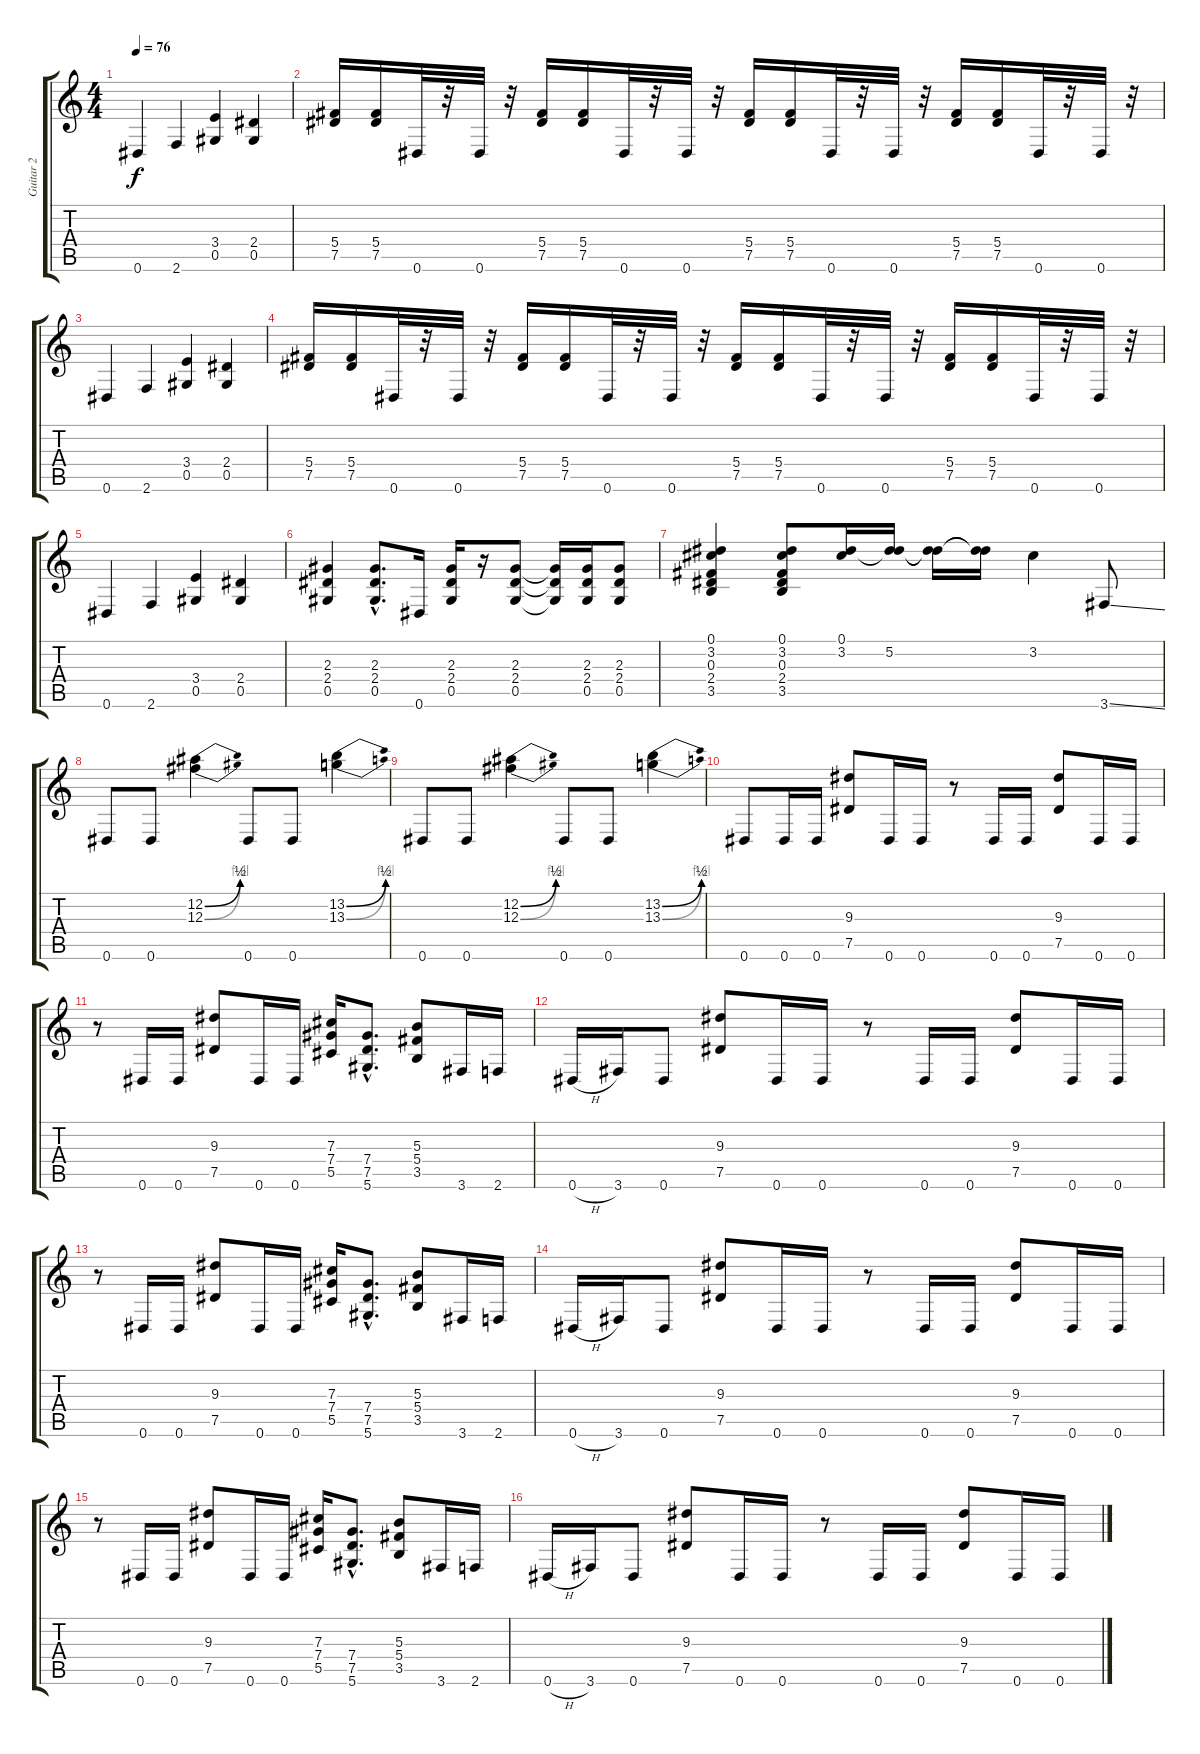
\track ("Guitar 2" "Guitar 2") {instrument distortionguitar}
\staff {score tabs}
\tuning (Eb4 Bb3 Gb3 Db3 Ab2 Eb2) {hide}
\ts (4 4)
\tempo 76
\clef g2
\ks c
0.6.4{dy f} 2.6.4 (3.4 0.5).4 (2.4 0.5).4 |
(5.4 7.5).16 (5.4 7.5).16 0.6.32 r.32 0.6.32 r.32 (5.4 7.5).16 (5.4 7.5).16 0.6.32 r.32 0.6.32 r.32 (5.4 7.5).16 (5.4 7.5).16 0.6.32 r.32 0.6.32 r.32 (5.4 7.5).16 (5.4 7.5).16 0.6.32 r.32 0.6.32 r.32 |
0.6.4 2.6.4 (3.4 0.5).4 (2.4 0.5).4 |
(5.4 7.5).16 (5.4 7.5).16 0.6.32 r.32 0.6.32 r.32 (5.4 7.5).16 (5.4 7.5).16 0.6.32 r.32 0.6.32 r.32 (5.4 7.5).16 (5.4 7.5).16 0.6.32 r.32 0.6.32 r.32 (5.4 7.5).16 (5.4 7.5).16 0.6.32 r.32 0.6.32 r.32 |
0.6.4 2.6.4 (3.4 0.5).4 (2.4 0.5).4 |
(2.3 2.4 0.5).4 (2.3{hac} 2.4{hac} 0.5{hac}).8{d} 0.6.16 (2.3 2.4 0.5).16 r.16 (2.3 2.4 0.5).8 (2.3{t} 2.4{t} 0.5{t}).16 (2.3 2.4 0.5).16 (2.3 2.4 0.5).8 |
(0.1 3.2 0.3 2.4 3.5).4 (0.1 3.2 0.3 2.4 3.5).8 (0.1 3.2).16 (0.1{t} 5.2).16 (0.1{t} 5.2{t}).16 (0.1{t} 5.2{t}).16 3.2.4 3.6{ss}.8 |
0.6.8 0.6.8 (12.2{be (bend 0 0 60 2)} 12.3{be (bend 0 0 60 4)}).4 0.6.8 0.6.8 (13.2{be (bend 0 0 60 2)} 13.3{be (bend 0 0 60 4)}).4 |
0.6.8 0.6.8 (12.2{be (bend 0 0 60 2)} 12.3{be (bend 0 0 60 4)}).4 0.6.8 0.6.8 (13.2{be (bend 0 0 60 2)} 13.3{be (bend 0 0 60 4)}).4 |
0.6.8 0.6.16 0.6.16 (9.3 7.5).8 0.6.16 0.6.16 r.8 0.6.16 0.6.16 (9.3 7.5).8 0.6.16 0.6.16 |
r.8 0.6.16 0.6.16 (9.3 7.5).8 0.6.16 0.6.16 (7.3 7.4 5.5).16 (7.4{hac} 7.5{hac} 5.6{hac}).8{d} (5.3 5.4 3.5).8 3.6.16 2.6.16 |
0.6{h}.16 3.6.16 0.6.8 (9.3 7.5).8 0.6.16 0.6.16 r.8 0.6.16 0.6.16 (9.3 7.5).8 0.6.16 0.6.16 |
r.8 0.6.16 0.6.16 (9.3 7.5).8 0.6.16 0.6.16 (7.3 7.4 5.5).16 (7.4{hac} 7.5{hac} 5.6{hac}).8{d} (5.3 5.4 3.5).8 3.6.16 2.6.16 |
0.6{h}.16 3.6.16 0.6.8 (9.3 7.5).8 0.6.16 0.6.16 r.8 0.6.16 0.6.16 (9.3 7.5).8 0.6.16 0.6.16 |
r.8 0.6.16 0.6.16 (9.3 7.5).8 0.6.16 0.6.16 (7.3 7.4 5.5).16 (7.4{hac} 7.5{hac} 5.6{hac}).8{d} (5.3 5.4 3.5).8 3.6.16 2.6.16 |
0.6{h}.16 3.6.16 0.6.8 (9.3 7.5).8 0.6.16 0.6.16 r.8 0.6.16 0.6.16 (9.3 7.5).8 0.6.16 0.6.16
